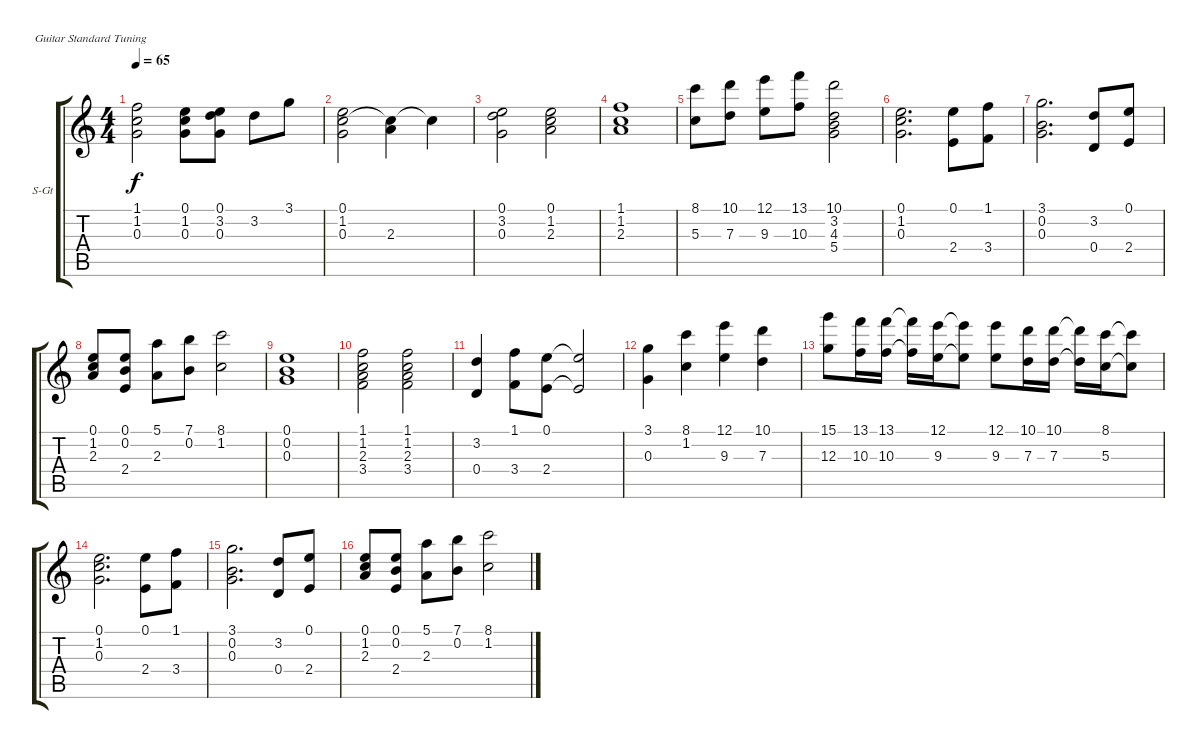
\bracketExtendMode groupsimilarinstruments
\firstSystemTrackNameOrientation horizontal
\otherSystemsTrackNameOrientation horizontal
\track ("ÏÒÀÖ" "S-Gt") {instrument stringensemble1}
\staff {score tabs}
\tuning (E4 B3 G3 D3 A2 E2)
\displaytranspose 12
\ts (4 4)
\tempo 65
\clef g2
\ks c
(1.1 1.2 0.3).2{dy f} (0.1 1.2 0.3).8 (0.1 3.2 0.3).8 3.2.8 3.1.8 |
(0.1 1.2 0.3).2 (2.3 1.2{t}).4 1.2{t}.4 |
(0.1 3.2 0.3).2 (0.1 1.2 2.3).2 |
(1.1 1.2 2.3).1 |
(8.1 5.3).8 (10.1 7.3).8 (12.1 9.3).8 (13.1 10.3).8 (10.1 3.2 4.3 5.4).2 |
(0.1 1.2 0.3).2{d} (0.1 2.4).8 (1.1 3.4).8 |
(3.1 0.2 0.3).2{d} (3.2 0.4).8 (0.1 2.4).8 |
(0.1 1.2 2.3).8 (0.1 0.2 2.4).8 (5.1 2.3).8 (7.1 0.2).8 (8.1 1.2).2 |
(0.1 0.2 0.3).1 |
(1.1 1.2 2.3 3.4).2 (1.1 1.2 2.3 3.4).2 |
(3.2 0.4).4 (1.1 3.4).8 (0.1 2.4).8 (0.1{t} 2.4{t}).2 |
(3.1 0.3).4 (8.1 1.2).4 (12.1 9.3).4 (10.1 7.3).4 |
(15.1 12.3).8 (13.1 10.3).16 (13.1 10.3).16 (13.1{t} 10.3{t}).16 (12.1 9.3).16 (12.1{t} 9.3{t}).8 (12.1 9.3).8 (10.1 7.3).16 (10.1 7.3).16 (10.1{t} 7.3{t}).16 (8.1 5.3).16 (8.1{t} 5.3{t}).8 |
(0.1 1.2 0.3).2{d} (0.1 2.4).8 (1.1 3.4).8 |
(3.1 0.2 0.3).2{d} (3.2 0.4).8 (0.1 2.4).8 |
(0.1 1.2 2.3).8 (0.1 0.2 2.4).8 (5.1 2.3).8 (7.1 0.2).8 (8.1 1.2).2
